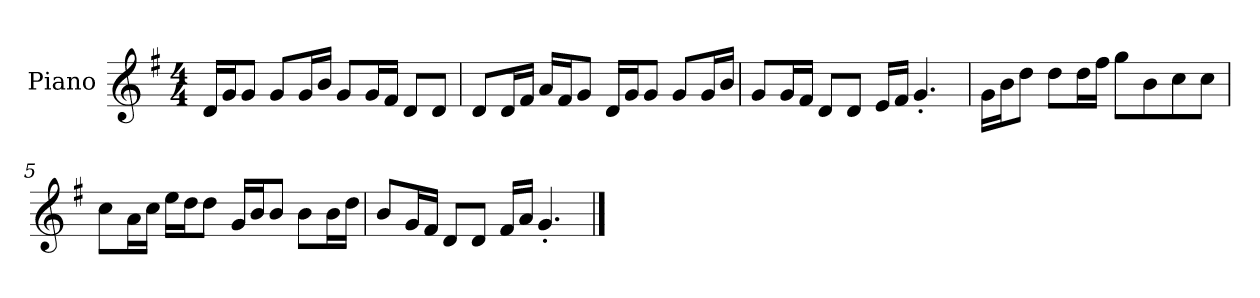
**kern
*part1
*staff1
*I"Piano
*I'P-no
*clefG2
*k[f#]
*M4/4
*MM90
=1
16d/LL
16g/J
8g/J
8g/L
16g/L
16b/JJ
8g/L
16g/L
16f#/JJ
8d/L
8d/J
=2
8d/L
16d/L
16f#/JJ
16a/LL
16f#/J
8g/J
16d/LL
16g/J
8g/J
8g/L
16g/L
16b/JJ
=3
8g/L
16g/L
16f#/JJ
8d/L
8d/J
16e/LL
16f#/JJ
4.g'/
=4
16g\LL
16b\J
8dd\J
8dd\L
16dd\L
16ff#\JJ
8gg\L
8b\
8cc\
8cc\J
!!LO:LB:g=z
=5
8cc\L
16a\L
16cc\JJ
16ee\LL
16dd\J
8dd\J
16g/LL
16b/J
8b/J
8b\L
16b\L
16dd\JJ
=6
8b/L
16g/L
16f#/JJ
8d/L
8d/J
16f#/LL
16a/JJ
4.g'/
==
*-
